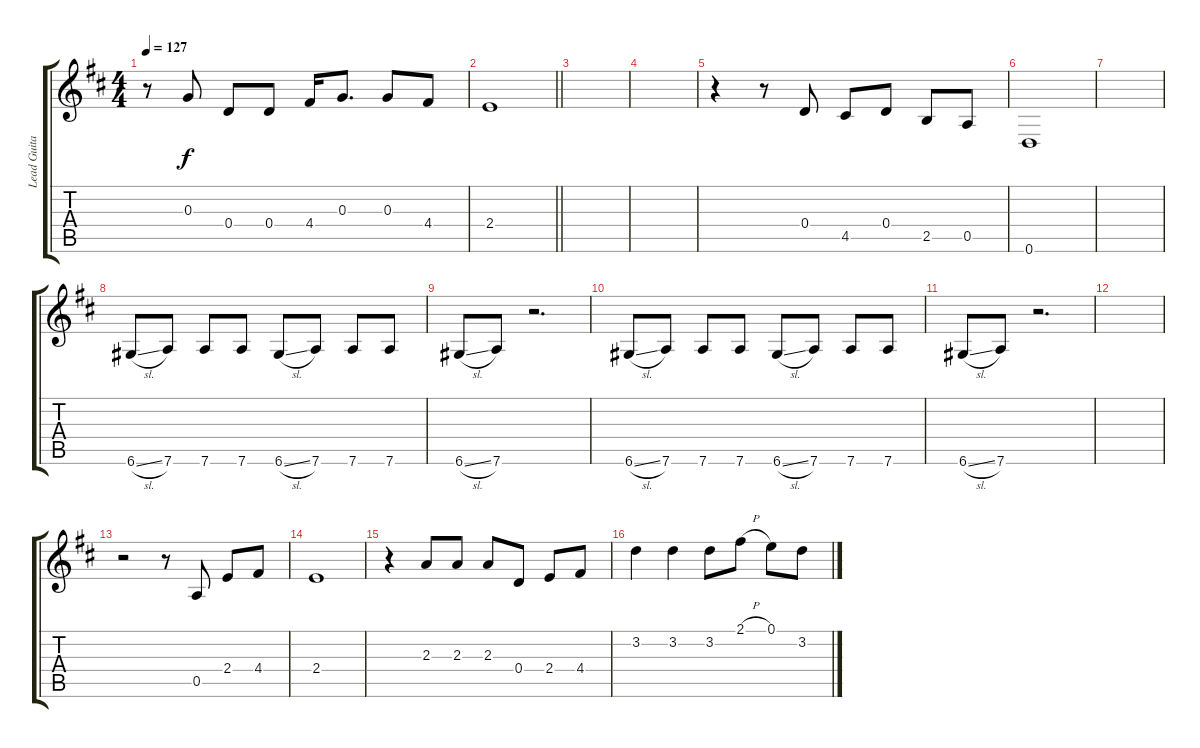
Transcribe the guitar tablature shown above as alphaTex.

\track ("Lead Guitar 2 " "Lead Guita") {instrument electricguitarjazz}
\staff {score tabs}
\tuning (E4 B3 G3 D3 A2 D2) {hide}
\ts (4 4)
\tempo 127
\clef g2
\ks d
r.8{dy f} 0.3.8 0.4.8 0.4.8 4.4.16 0.3.8{d} 0.3.8 4.4.8 |
\barLineRight lightlight
2.4.1 |
|
|
r.4 r.8 0.4.8 4.5.8 0.4.8 2.5.8 0.5.8 |
0.6.1 |
|
6.6{sl}.8 7.6.8 7.6.8 7.6.8 6.6{sl}.8 7.6.8 7.6.8 7.6.8 |
6.6{sl}.8 7.6.8 r.2{d} |
6.6{sl}.8 7.6.8 7.6.8 7.6.8 6.6{sl}.8 7.6.8 7.6.8 7.6.8 |
6.6{sl}.8 7.6.8 r.2{d} |
|
r.2 r.8 0.5.8 2.4.8 4.4.8 |
2.4.1 |
r.4 2.3.8 2.3.8 2.3.8 0.4.8 2.4.8 4.4.8 |
3.2.4 3.2.4 3.2.8 2.1{h}.8 0.1.8 3.2.8
